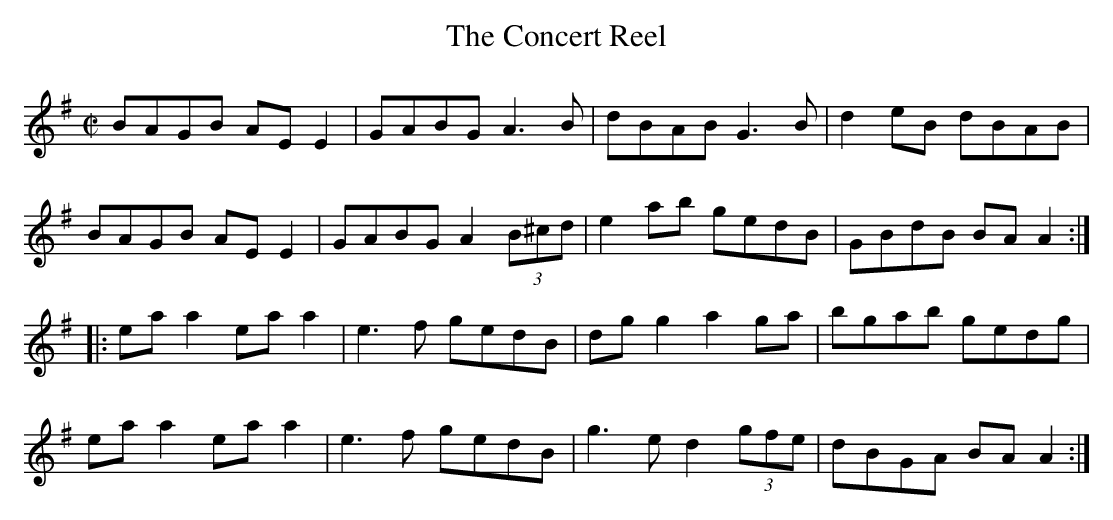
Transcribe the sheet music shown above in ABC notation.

X:1
T:Concert Reel, The
M:C|
K:Ador
BAGB AEE2|GABG A3B|dBAB G3B|d2eB dBAB|
BAGB AEE2|GABG A2 (3B^cd|e2ab gedB|GBdB BAA2:|
|:eaa2 eaa2|e3f gedB|dgg2 a2ga|bgab gedg|
eaa2 eaa2|e3f gedB|g3e d2 (3gfe|dBGA BAA2:|
